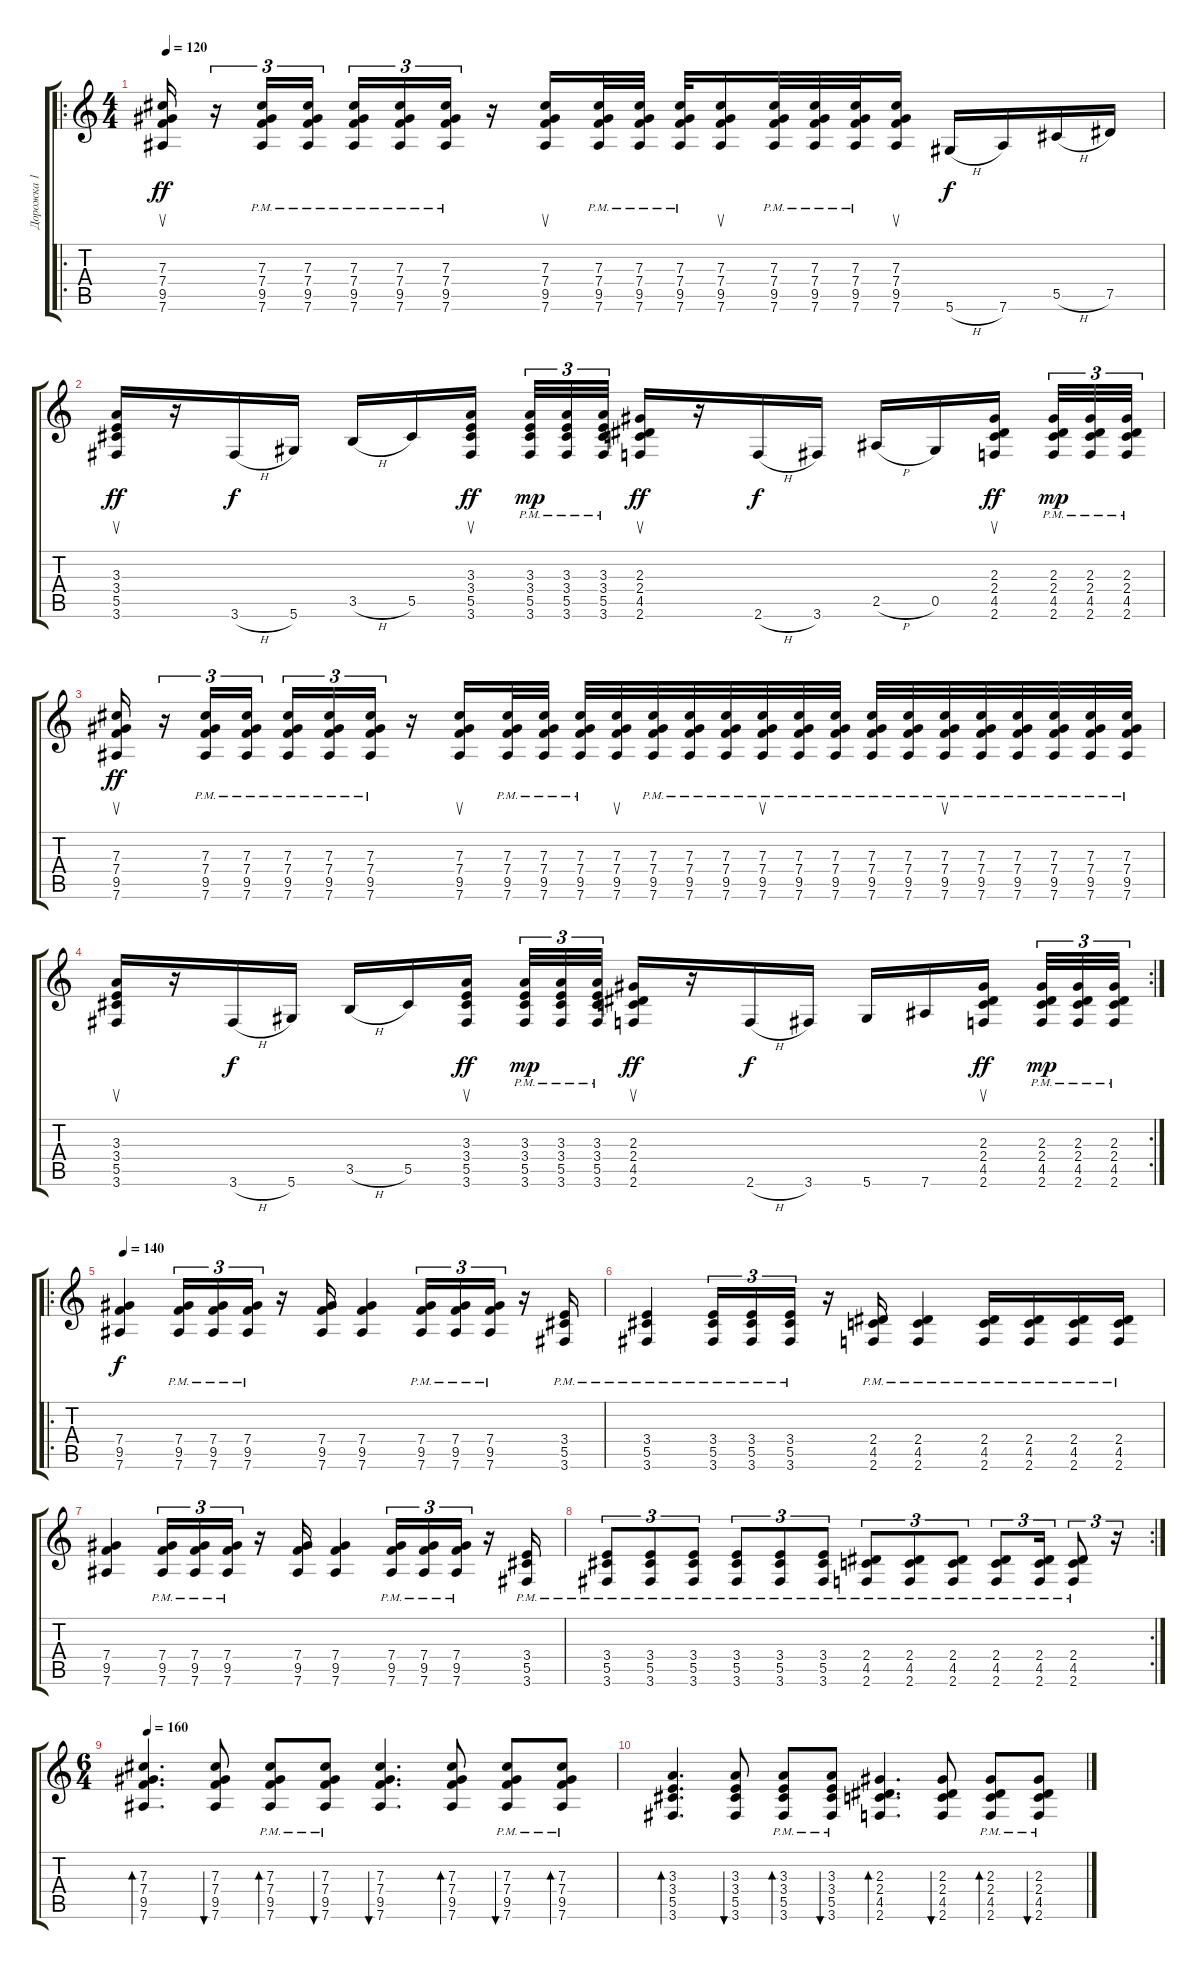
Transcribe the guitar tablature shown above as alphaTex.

\track ("Дорожка 1" "Дорожка 1") {instrument overdrivenguitar}
\staff {score tabs}
\tuning (Eb4 Bb3 Gb3 Db3 Ab2 Eb2) {hide}
\ro
\ts (4 4)
\tempo 120
\clef g2
\ks c
(7.3 7.4 9.5 7.6).16{su dy ff instrument overdrivenguitar} r.16{tu (3 2)} (7.3{pm} 7.4{pm} 9.5{pm} 7.6{pm}).16{tu (3 2)} (7.3{pm} 7.4{pm} 9.5{pm} 7.6{pm}).16{tu (3 2) beam splitsecondary} (7.3{pm} 7.4{pm} 9.5{pm} 7.6{pm}).16{tu (3 2)} (7.3{pm} 7.4{pm} 9.5{pm} 7.6{pm}).16{tu (3 2)} (7.3{pm} 7.4{pm} 9.5{pm} 7.6{pm}).16{tu (3 2)} r.16 (7.3 7.4 9.5 7.6).16{su} (7.3{pm} 7.4{pm} 9.5{pm} 7.6{pm}).32 (7.3{pm} 7.4{pm} 9.5{pm} 7.6{pm}).32 (7.3{pm} 7.4{pm} 9.5{pm} 7.6{pm}).32 (7.3 7.4 9.5 7.6).16{su} (7.3{pm} 7.4{pm} 9.5{pm} 7.6{pm}).32 (7.3{pm} 7.4{pm} 9.5{pm} 7.6{pm}).32 (7.3{pm} 7.4{pm} 9.5{pm} 7.6{pm}).32 (7.3 7.4 9.5 7.6).16{su} 5.6{h}.16{dy f} 7.6.16 5.5{h}.16 7.5.16 |
(3.3 3.4 5.5 3.6).16{su dy ff} r.16 3.6{h}.16{dy f} 5.6.16 3.5{h}.16 5.5.16 (3.3 3.4 5.5 3.6).16{su dy ff beam splitsecondary} (3.3{pm} 3.4{pm} 5.5{pm} 3.6{pm}).32{tu (3 2) dy mp} (3.3{pm} 3.4{pm} 5.5{pm} 3.6{pm}).32{tu (3 2)} (3.3{pm} 3.4{pm} 5.5{pm} 3.6{pm}).32{tu (3 2)} (2.3 2.4 4.5 2.6).16{su dy ff} r.16 2.6{h}.16{dy f} 3.6.16 2.5{h}.16 0.5.16 (2.3 2.4 4.5 2.6).16{su dy ff beam splitsecondary} (2.3{pm} 2.4{pm} 4.5{pm} 2.6{pm}).32{tu (3 2) dy mp} (2.3{pm} 2.4{pm} 4.5{pm} 2.6{pm}).32{tu (3 2)} (2.3{pm} 2.4{pm} 4.5{pm} 2.6{pm}).32{tu (3 2)} |
(7.3 7.4 9.5 7.6).16{su dy ff} r.16{tu (3 2)} (7.3{pm} 7.4{pm} 9.5{pm} 7.6{pm}).16{tu (3 2)} (7.3{pm} 7.4{pm} 9.5{pm} 7.6{pm}).16{tu (3 2) beam splitsecondary} (7.3{pm} 7.4{pm} 9.5{pm} 7.6{pm}).16{tu (3 2)} (7.3{pm} 7.4{pm} 9.5{pm} 7.6{pm}).16{tu (3 2)} (7.3{pm} 7.4{pm} 9.5{pm} 7.6{pm}).16{tu (3 2)} r.16 (7.3 7.4 9.5 7.6).16{su} (7.3{pm} 7.4{pm} 9.5{pm} 7.6{pm}).32 (7.3{pm} 7.4{pm} 9.5{pm} 7.6{pm}).32 (7.3{pm} 7.4{pm} 9.5{pm} 7.6{pm}).32 (7.3 7.4 9.5 7.6).32{su} (7.3{pm} 7.4{pm} 9.5{pm} 7.6{pm}).32 (7.3{pm} 7.4{pm} 9.5{pm} 7.6{pm}).32 (7.3{pm} 7.4{pm} 9.5{pm} 7.6{pm}).32 (7.3{pm} 7.4{pm} 9.5{pm} 7.6{pm}).32{su} (7.3{pm} 7.4{pm} 9.5{pm} 7.6{pm}).32 (7.3{pm} 7.4{pm} 9.5{pm} 7.6{pm}).32 (7.3{pm} 7.4{pm} 9.5{pm} 7.6{pm}).32 (7.3{pm} 7.4{pm} 9.5{pm} 7.6{pm}).32 (7.3{pm} 7.4{pm} 9.5{pm} 7.6{pm}).32{su} (7.3{pm} 7.4{pm} 9.5{pm} 7.6{pm}).32 (7.3{pm} 7.4{pm} 9.5{pm} 7.6{pm}).32 (7.3{pm} 7.4{pm} 9.5{pm} 7.6{pm}).32 (7.3{pm} 7.4{pm} 9.5{pm} 7.6{pm}).32 (7.3{pm} 7.4{pm} 9.5{pm} 7.6{pm}).32 |
\rc 2
(3.3 3.4 5.5 3.6).16{su} r.16 3.6{h}.16{dy f} 5.6.16 3.5{h}.16 5.5.16 (3.3 3.4 5.5 3.6).16{su dy ff beam splitsecondary} (3.3{pm} 3.4{pm} 5.5{pm} 3.6{pm}).32{tu (3 2) dy mp} (3.3{pm} 3.4{pm} 5.5{pm} 3.6{pm}).32{tu (3 2)} (3.3{pm} 3.4{pm} 5.5{pm} 3.6{pm}).32{tu (3 2)} (2.3 2.4 4.5 2.6).16{su dy ff} r.16 2.6{h}.16{dy f} 3.6.16 5.6.16 7.6.16 (2.3 2.4 4.5 2.6).16{su dy ff beam splitsecondary} (2.3{pm} 2.4{pm} 4.5{pm} 2.6{pm}).32{tu (3 2) dy mp} (2.3{pm} 2.4{pm} 4.5{pm} 2.6{pm}).32{tu (3 2)} (2.3{pm} 2.4{pm} 4.5{pm} 2.6{pm}).32{tu (3 2)} |
\ro
\tempo 140
(7.4 9.5 7.6).4{dy f} (7.4{pm} 9.5{pm} 7.6{pm}).16{tu (3 2)} (7.4{pm} 9.5{pm} 7.6{pm}).16{tu (3 2)} (7.4{pm} 9.5{pm} 7.6{pm}).16{tu (3 2)} r.16 (7.4 9.5 7.6).16 (7.4 9.5 7.6).4 (7.4{pm} 9.5{pm} 7.6{pm}).16{tu (3 2)} (7.4{pm} 9.5{pm} 7.6{pm}).16{tu (3 2)} (7.4{pm} 9.5{pm} 7.6{pm}).16{tu (3 2)} r.16 (3.4{pm} 5.5{pm} 3.6{pm}).16 |
(3.4{pm} 5.5{pm} 3.6{pm}).4 (3.4{pm} 5.5{pm} 3.6{pm}).16{tu (3 2)} (3.4{pm} 5.5{pm} 3.6{pm}).16{tu (3 2)} (3.4{pm} 5.5{pm} 3.6{pm}).16{tu (3 2)} r.16 (2.4{pm} 4.5{pm} 2.6{pm}).16 (2.4{pm} 4.5{pm} 2.6{pm}).4 (2.4{pm} 4.5{pm} 2.6{pm}).16 (2.4{pm} 4.5{pm} 2.6{pm}).16 (2.4{pm} 4.5{pm} 2.6{pm}).16 (2.4{pm} 4.5{pm} 2.6{pm}).16 |
(7.4 9.5 7.6).4 (7.4{pm} 9.5{pm} 7.6{pm}).16{tu (3 2)} (7.4{pm} 9.5{pm} 7.6{pm}).16{tu (3 2)} (7.4{pm} 9.5{pm} 7.6{pm}).16{tu (3 2)} r.16 (7.4 9.5 7.6).16 (7.4 9.5 7.6).4 (7.4{pm} 9.5{pm} 7.6{pm}).16{tu (3 2)} (7.4{pm} 9.5{pm} 7.6{pm}).16{tu (3 2)} (7.4{pm} 9.5{pm} 7.6{pm}).16{tu (3 2)} r.16 (3.4{pm} 5.5{pm} 3.6{pm}).16 |
\rc 2
(3.4{pm} 5.5{pm} 3.6{pm}).8{tu (3 2)} (3.4{pm} 5.5{pm} 3.6{pm}).8{tu (3 2)} (3.4{pm} 5.5{pm} 3.6{pm}).8{tu (3 2)} (3.4{pm} 5.5{pm} 3.6{pm}).8{tu (3 2)} (3.4{pm} 5.5{pm} 3.6{pm}).8{tu (3 2)} (3.4{pm} 5.5{pm} 3.6{pm}).8{tu (3 2)} (2.4{pm} 4.5{pm} 2.6{pm}).8{tu (3 2)} (2.4{pm} 4.5{pm} 2.6{pm}).8{tu (3 2)} (2.4{pm} 4.5{pm} 2.6{pm}).8{tu (3 2)} (2.4{pm} 4.5{pm} 2.6{pm}).8{tu (3 2)} (2.4{pm} 4.5{pm} 2.6{pm}).16{tu (3 2)} (2.4{pm} 4.5{pm} 2.6{pm}).8{tu (3 2)} r.16{tu (3 2)} |
\ts (6 4)
\tempo 160
(7.3 7.4 9.5 7.6).4{d bd 60 instrument acousticguitarnylon} (7.3 7.4 9.5 7.6).8{bu 60} (7.3{pm} 7.4{pm} 9.5{pm} 7.6{pm}).8{bd 60} (7.3{pm} 7.4{pm} 9.5{pm} 7.6{pm}).8{bu 60} (7.3 7.4 9.5 7.6).4{d bu 60} (7.3 7.4 9.5 7.6).8{bd 60} (7.3{pm} 7.4{pm} 9.5{pm} 7.6{pm}).8{bu 60} (7.3{pm} 7.4{pm} 9.5{pm} 7.6{pm}).8{bd 60} |
(3.3 3.4 5.5 3.6).4{d bd 60} (3.3 3.4 5.5 3.6).8{bu 60} (3.3{pm} 3.4{pm} 5.5{pm} 3.6{pm}).8{bd 60} (3.3{pm} 3.4{pm} 5.5{pm} 3.6{pm}).8{bu 60} (2.3 2.4 4.5 2.6).4{d bd 60} (2.3 2.4 4.5 2.6).8{bu 60} (2.3{pm} 2.4{pm} 4.5{pm} 2.6{pm}).8{bd 60} (2.3{pm} 2.4{pm} 4.5{pm} 2.6{pm}).8{bu 60}
